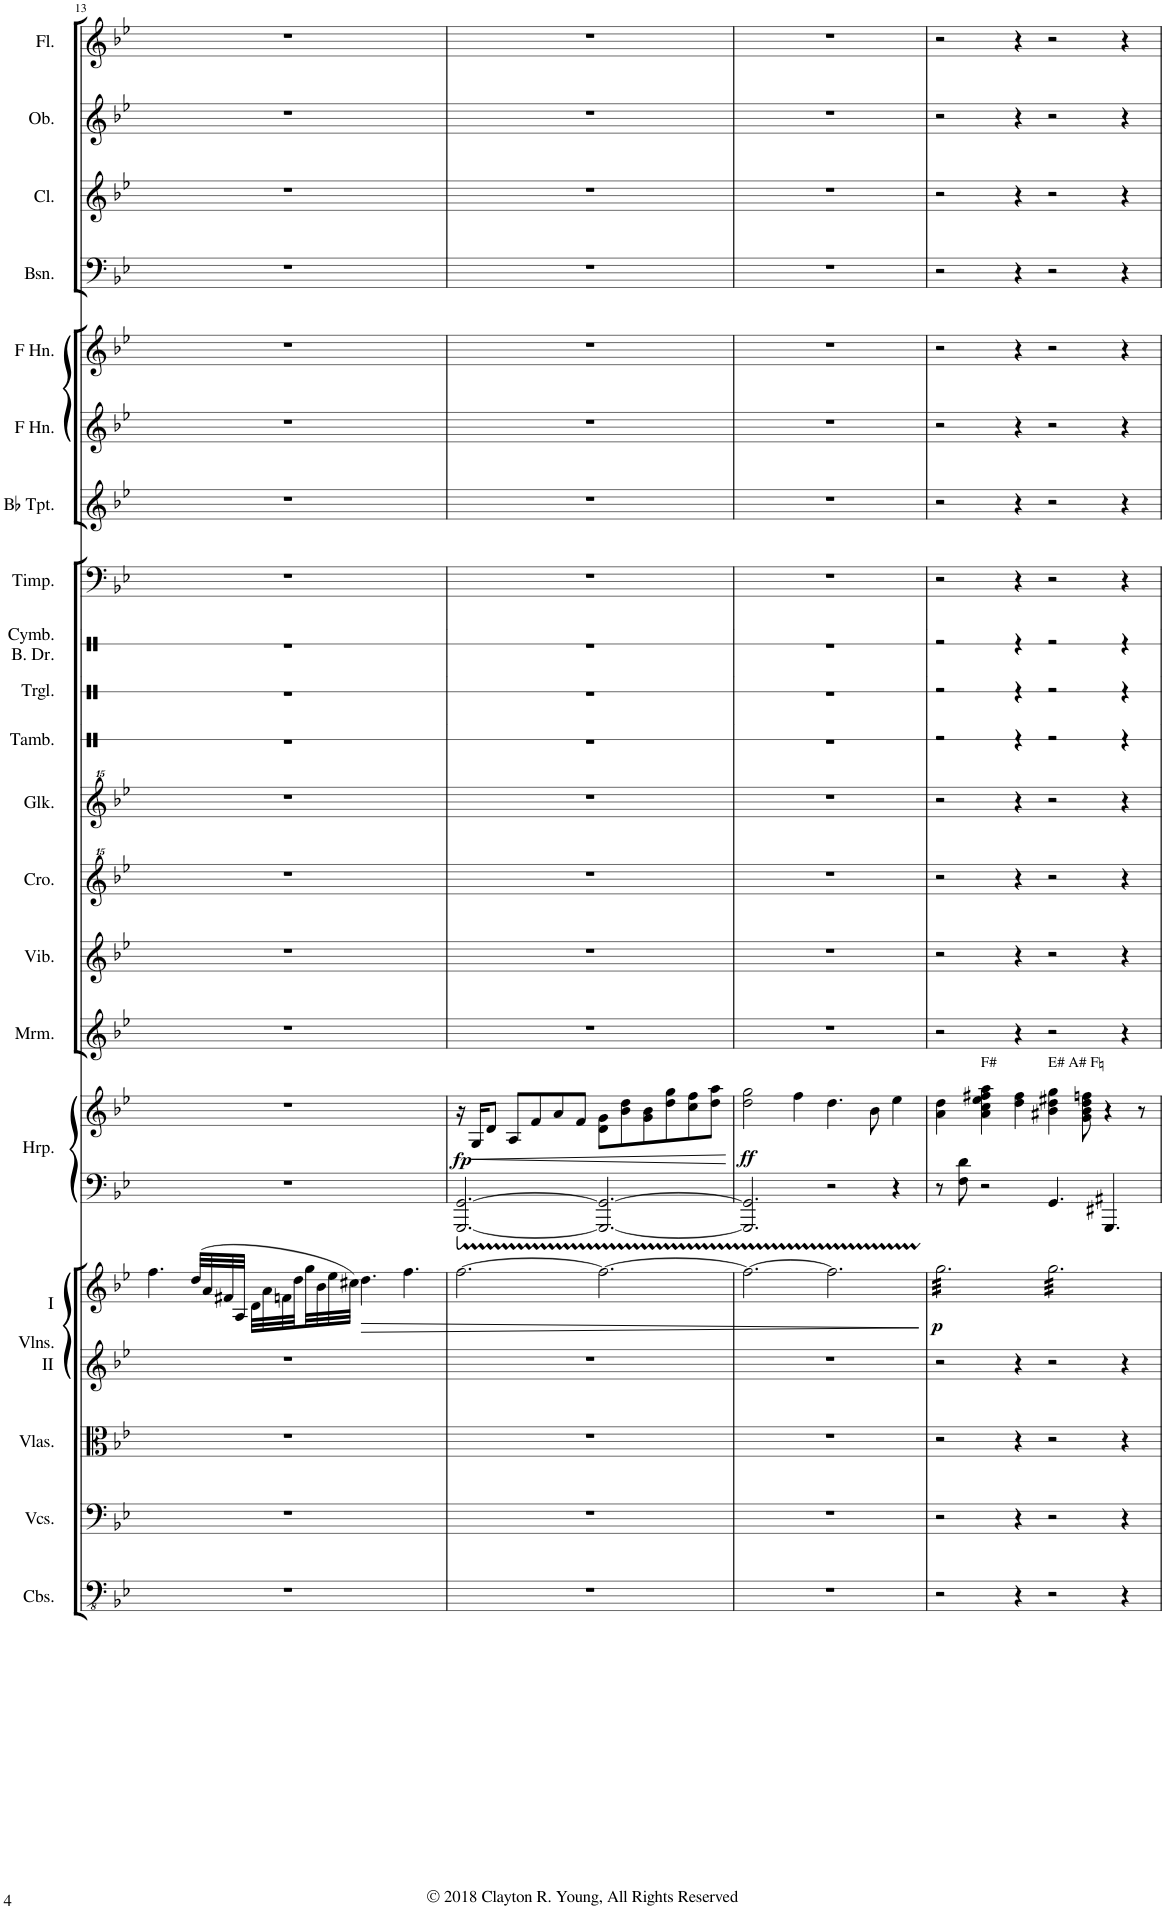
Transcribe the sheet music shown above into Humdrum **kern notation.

**kern	**kern	**kern	**kern	**kern	**dynam	**kern	**kern	**dynam	**kern	**kern	**kern	**kern	**kern	**kern	**kern	**kern	**kern	**kern	**kern	**kern	**kern	**kern	**kern
*part21	*part20	*part19	*part18	*part17	*part17	*part16	*part16	*part16	*part15	*part14	*part13	*part12	*part11	*part10	*part9	*part8	*part7	*part6	*part5	*part4	*part3	*part2	*part1
*staff22	*staff21	*staff20	*staff19	*staff18	*staff18	*staff17	*staff16	*staff16/17	*staff15	*staff14	*staff13	*staff12	*staff11	*staff10	*staff9	*staff8	*staff7	*staff6	*staff5	*staff4	*staff3	*staff2	*staff1
*I"Contrabasses	*I"Violoncellos	*I"Violas	*I"II	*I"I  Violins	*	*I"Harp	*	*	*I"Marimba	*I"Vibraphone	*I"Crotales	*I"Glockenspiel	*I"Tambourine	*I"Triangle	*I"Cymbals &amp; Bass Drum	*I"Timpani	*I"Bb Trumpet	*I"Horn in F	*I"Horn in F	*I"Bassoon	*I"Clarinet	*I"Oboe	*I"Flute
*I'Cbs.	*I'Vcs.	*I'Vlas.	*I'II	*I'I  Vlns.	*	*I'Hrp.	*	*	*I'Mrm.	*I'Vib.	*I'Cro.	*I'Glk.	*I'Tamb.	*I'Trgl.	*I'Cymb. B. Dr.	*I'Timp.	*I'Bb Tpt.	*	*	*I'Bsn.	*I'Cl.	*I'Ob.	*I'Fl.
!!LO:PB:g=z
*clefFv4	*clefF4	*clefC3	*clefG2	*clefG2	*	*clefF4	*clefG2	*	*clefG2	*clefG2	*clefG^^2	*clefG^^2	*clefX	*clefX	*clefX	*clefF4	*clefG2	*clefG2	*clefG2	*clefF4	*clefG2	*clefG2	*clefG2
*	*	*	*	*ITrd1c2	*	*ITrd5c9	*ITrd5c9	*	*	*	*	*	*	*	*	*	*ITrd7c12	*ITrd4c7	*	*	*	*	*
*k[b-e-]	*k[b-e-]	*k[b-e-]	*k[b-e-]	*k[b-e-]	*	*k[b-e-]	*k[b-e-]	*	*k[b-e-]	*k[b-e-]	*k[b-e-]	*k[b-e-]	*k[]	*k[]	*k[]	*k[b-e-]	*k[b-e-]	*k[b-e-]	*k[b-e-]	*k[b-e-]	*k[b-e-]	*k[b-e-]	*k[b-e-]
*M6/4	*M6/4	*M6/4	*M6/4	*M6/4	*	*M6/4	*M6/4	*	*M6/4	*M6/4	*M6/4	*M6/4	*M6/4	*M6/4	*M6/4	*M6/4	*M6/4	*M6/4	*M6/4	*M6/4	*M6/4	*M6/4	*M6/4
=13	=13	=13	=13	=13	=13	=13	=13	=13	=13	=13	=13	=13	=13	=13	=13	=13	=13	=13	=13	=13	=13	=13	=13
1.r	1.r	1.r	1.r	4.ff\	.	1.r	1.r	.	1.r	1.r	1.r	1.r	1.r	1.r	1.r	1.r	1.r	1.r	1.r	1.r	1.r	1.r	1.r
.	.	.	.	(32dd/LLL	.	.	.	.	.	.	.	.	.	.	.	.	.	.	.	.	.	.	.
.	.	.	.	32a/	.	.	.	.	.	.	.	.	.	.	.	.	.	.	.	.	.	.	.
.	.	.	.	32f#X/	.	.	.	.	.	.	.	.	.	.	.	.	.	.	.	.	.	.	.
.	.	.	.	32A/JJJ	.	.	.	.	.	.	.	.	.	.	.	.	.	.	.	.	.	.	.
.	.	.	.	32d\LLL	.	.	.	.	.	.	.	.	.	.	.	.	.	.	.	.	.	.	.
.	.	.	.	32a\	.	.	.	.	.	.	.	.	.	.	.	.	.	.	.	.	.	.	.
.	.	.	.	32fn\	.	.	.	.	.	.	.	.	.	.	.	.	.	.	.	.	.	.	.
.	.	.	.	32dd\	.	.	.	.	.	.	.	.	.	.	.	.	.	.	.	.	.	.	.
.	.	.	.	32gg\	.	.	.	.	.	.	.	.	.	.	.	.	.	.	.	.	.	.	.
.	.	.	.	32b-\	.	.	.	.	.	.	.	.	.	.	.	.	.	.	.	.	.	.	.
.	.	.	.	32ee-\	.	.	.	.	.	.	.	.	.	.	.	.	.	.	.	.	.	.	.
.	.	.	.	32cc#X\JJJ)	.	.	.	.	.	.	.	.	.	.	.	.	.	.	.	.	.	.	.
!	!	!	!	!	!LO:HP:b	!	!	!	!	!	!	!	!	!	!	!	!	!	!	!	!	!	!
.	.	.	.	4.dd\	>	.	.	.	.	.	.	.	.	.	.	.	.	.	.	.	.	.	.
.	.	.	.	4.ff\	.	.	.	.	.	.	.	.	.	.	.	.	.	.	.	.	.	.	.
=14	=14	=14	=14	=14	=14	=14	=14	=14	=14	=14	=14	=14	=14	=14	=14	=14	=14	=14	=14	=14	=14	=14	=14
!	!	!	!	!	!	!	!	!LO:DY:b	!	!	!	!	!	!	!	!	!	!	!	!	!	!	!
1.r	1.r	1.r	1.r	[2.ff\	.	[2.GGG/ [2.GG/	16r	fp	1.r	1.r	1.r	1.r	1.r	1.r	1.r	1.r	1.r	1.r	1.r	1.r	1.r	1.r	1.r
!	!	!	!	!	!	!	!	!LO:HP:b	!	!	!	!	!	!	!	!	!	!	!	!	!	!	!
.	.	.	.	.	.	.	16G/KL	<	.	.	.	.	.	.	.	.	.	.	.	.	.	.	.
.	.	.	.	.	.	.	8d/J	.	.	.	.	.	.	.	.	.	.	.	.	.	.	.	.
.	.	.	.	.	.	.	8A/L	.	.	.	.	.	.	.	.	.	.	.	.	.	.	.	.
.	.	.	.	.	.	.	8f/	.	.	.	.	.	.	.	.	.	.	.	.	.	.	.	.
.	.	.	.	.	.	.	8a/	.	.	.	.	.	.	.	.	.	.	.	.	.	.	.	.
.	.	.	.	.	.	.	8f/J	.	.	.	.	.	.	.	.	.	.	.	.	.	.	.	.
.	.	.	.	2.ff\_	.	2.GGG/_ 2.GG/_	8d\ 8g\L	.	.	.	.	.	.	.	.	.	.	.	.	.	.	.	.
.	.	.	.	.	.	.	8b-\ 8dd\	.	.	.	.	.	.	.	.	.	.	.	.	.	.	.	.
.	.	.	.	.	.	.	8g\ 8b-\	.	.	.	.	.	.	.	.	.	.	.	.	.	.	.	.
.	.	.	.	.	.	.	8dd\ 8gg\	.	.	.	.	.	.	.	.	.	.	.	.	.	.	.	.
.	.	.	.	.	.	.	8cc\ 8ff\	.	.	.	.	.	.	.	.	.	.	.	.	.	.	.	.
.	.	.	.	.	.	.	8dd\ 8aa\J	.	.	.	.	.	.	.	.	.	.	.	.	.	.	.	.
.	.	.	.	.	.	.	.	[	.	.	.	.	.	.	.	.	.	.	.	.	.	.	.
=15	=15	=15	=15	=15	=15	=15	=15	=15	=15	=15	=15	=15	=15	=15	=15	=15	=15	=15	=15	=15	=15	=15	=15
!	!	!	!	!	!	!	!	!LO:DY:b	!	!	!	!	!	!	!	!	!	!	!	!	!	!	!
1.r	1.r	1.r	1.r	2.ff\_	.	2.GGG/] 2.GG/]	2dd\ 2gg\	ff	1.r	1.r	1.r	1.r	1.r	1.r	1.r	1.r	1.r	1.r	1.r	1.r	1.r	1.r	1.r
.	.	.	.	.	.	.	4ff\	.	.	.	.	.	.	.	.	.	.	.	.	.	.	.	.
.	.	.	.	2.ffTTT\]	.	2r	4.dd\	.	.	.	.	.	.	.	.	.	.	.	.	.	.	.	.
.	.	.	.	.	.	.	8b-\	.	.	.	.	.	.	.	.	.	.	.	.	.	.	.	.
.	.	.	.	.	.	4r	4ee-\	.	.	.	.	.	.	.	.	.	.	.	.	.	.	.	.
.	.	.	.	.	]	.	.	.	.	.	.	.	.	.	.	.	.	.	.	.	.	.	.
=16	=16	=16	=16	=16	=16	=16	=16	=16	=16	=16	=16	=16	=16	=16	=16	=16	=16	=16	=16	=16	=16	=16	=16
!	!	!	!	!	!LO:DY:b	!	!	!	!	!	!	!	!	!	!	!	!	!	!	!	!	!	!
*	*	*	*	*tremolo	*	*	*	*	*	*	*	*	*	*	*	*	*	*	*	*	*	*	*
2r	2r	2r	2r	32gg\LLL	p	8r	4a\ 4dd\	.	2r	2r	2r	2r	2r	2r	2r	2r	2r	2r	2r	2r	2r	2r	2r
.	.	.	.	32gg\	.	.	.	.	.	.	.	.	.	.	.	.	.	.	.	.	.	.	.
.	.	.	.	32gg\	.	.	.	.	.	.	.	.	.	.	.	.	.	.	.	.	.	.	.
.	.	.	.	32gg\	.	.	.	.	.	.	.	.	.	.	.	.	.	.	.	.	.	.	.
.	.	.	.	32gg\	.	8F\ 8d\	.	.	.	.	.	.	.	.	.	.	.	.	.	.	.	.	.
.	.	.	.	32gg\	.	.	.	.	.	.	.	.	.	.	.	.	.	.	.	.	.	.	.
.	.	.	.	32gg\	.	.	.	.	.	.	.	.	.	.	.	.	.	.	.	.	.	.	.
.	.	.	.	32gg\	.	.	.	.	.	.	.	.	.	.	.	.	.	.	.	.	.	.	.
!	!	!	!	!	!	!	!LO:TX:a:t=F#	!	!	!	!	!	!	!	!	!	!	!	!	!	!	!	!
.	.	.	.	32gg\	.	2r	4a\ 4cc\ 4ee-\ 4ff#X\ 4aa\	.	.	.	.	.	.	.	.	.	.	.	.	.	.	.	.
.	.	.	.	32gg\	.	.	.	.	.	.	.	.	.	.	.	.	.	.	.	.	.	.	.
.	.	.	.	32gg\	.	.	.	.	.	.	.	.	.	.	.	.	.	.	.	.	.	.	.
.	.	.	.	32gg\	.	.	.	.	.	.	.	.	.	.	.	.	.	.	.	.	.	.	.
.	.	.	.	32gg\	.	.	.	.	.	.	.	.	.	.	.	.	.	.	.	.	.	.	.
.	.	.	.	32gg\	.	.	.	.	.	.	.	.	.	.	.	.	.	.	.	.	.	.	.
.	.	.	.	32gg\	.	.	.	.	.	.	.	.	.	.	.	.	.	.	.	.	.	.	.
.	.	.	.	32gg\	.	.	.	.	.	.	.	.	.	.	.	.	.	.	.	.	.	.	.
4r	4r	4r	4r	32gg\	.	.	4dd\ 4ff#\	.	4r	4r	4r	4r	4r	4r	4r	4r	4r	4r	4r	4r	4r	4r	4r
.	.	.	.	32gg\	.	.	.	.	.	.	.	.	.	.	.	.	.	.	.	.	.	.	.
.	.	.	.	32gg\	.	.	.	.	.	.	.	.	.	.	.	.	.	.	.	.	.	.	.
.	.	.	.	32gg\	.	.	.	.	.	.	.	.	.	.	.	.	.	.	.	.	.	.	.
.	.	.	.	32gg\	.	.	.	.	.	.	.	.	.	.	.	.	.	.	.	.	.	.	.
.	.	.	.	32gg\	.	.	.	.	.	.	.	.	.	.	.	.	.	.	.	.	.	.	.
.	.	.	.	32gg\	.	.	.	.	.	.	.	.	.	.	.	.	.	.	.	.	.	.	.
.	.	.	.	32gg\JJJ	.	.	.	.	.	.	.	.	.	.	.	.	.	.	.	.	.	.	.
!	!	!	!	!	!	!	!LO:TX:a:t=E# A# F♮	!	!	!	!	!	!	!	!	!	!	!	!	!	!	!	!
2r	2r	2r	2r	32gg\LLL	.	4.GG/	4a#X\ 4b-\ 4dd\ 4ee#X\ 4gg\	.	2r	2r	2r	2r	2r	2r	2r	2r	2r	2r	2r	2r	2r	2r	2r
.	.	.	.	32gg\	.	.	.	.	.	.	.	.	.	.	.	.	.	.	.	.	.	.	.
.	.	.	.	32gg\	.	.	.	.	.	.	.	.	.	.	.	.	.	.	.	.	.	.	.
.	.	.	.	32gg\	.	.	.	.	.	.	.	.	.	.	.	.	.	.	.	.	.	.	.
.	.	.	.	32gg\	.	.	.	.	.	.	.	.	.	.	.	.	.	.	.	.	.	.	.
.	.	.	.	32gg\	.	.	.	.	.	.	.	.	.	.	.	.	.	.	.	.	.	.	.
.	.	.	.	32gg\	.	.	.	.	.	.	.	.	.	.	.	.	.	.	.	.	.	.	.
.	.	.	.	32gg\	.	.	.	.	.	.	.	.	.	.	.	.	.	.	.	.	.	.	.
.	.	.	.	32gg\	.	.	8g\ 8b-\ 8dd\ 8ffn\	.	.	.	.	.	.	.	.	.	.	.	.	.	.	.	.
.	.	.	.	32gg\	.	.	.	.	.	.	.	.	.	.	.	.	.	.	.	.	.	.	.
.	.	.	.	32gg\	.	.	.	.	.	.	.	.	.	.	.	.	.	.	.	.	.	.	.
.	.	.	.	32gg\	.	.	.	.	.	.	.	.	.	.	.	.	.	.	.	.	.	.	.
.	.	.	.	32gg\	.	4.GGG/ 4.EE#X/ 4.AA#X/	4r	.	.	.	.	.	.	.	.	.	.	.	.	.	.	.	.
.	.	.	.	32gg\	.	.	.	.	.	.	.	.	.	.	.	.	.	.	.	.	.	.	.
.	.	.	.	32gg\	.	.	.	.	.	.	.	.	.	.	.	.	.	.	.	.	.	.	.
.	.	.	.	32gg\	.	.	.	.	.	.	.	.	.	.	.	.	.	.	.	.	.	.	.
4r	4r	4r	4r	32gg\	.	.	.	.	4r	4r	4r	4r	4r	4r	4r	4r	4r	4r	4r	4r	4r	4r	4r
.	.	.	.	32gg\	.	.	.	.	.	.	.	.	.	.	.	.	.	.	.	.	.	.	.
.	.	.	.	32gg\	.	.	.	.	.	.	.	.	.	.	.	.	.	.	.	.	.	.	.
.	.	.	.	32gg\	.	.	.	.	.	.	.	.	.	.	.	.	.	.	.	.	.	.	.
.	.	.	.	32gg\	.	.	8r	.	.	.	.	.	.	.	.	.	.	.	.	.	.	.	.
.	.	.	.	32gg\	.	.	.	.	.	.	.	.	.	.	.	.	.	.	.	.	.	.	.
.	.	.	.	32gg\	.	.	.	.	.	.	.	.	.	.	.	.	.	.	.	.	.	.	.
.	.	.	.	32gg\JJJ	.	.	.	.	.	.	.	.	.	.	.	.	.	.	.	.	.	.	.
*	*	*	*	*Xtremolo	*	*	*	*	*	*	*	*	*	*	*	*	*	*	*	*	*	*	*
=	=	=	=	=	=	=	=	=	=	=	=	=	=	=	=	=	=	=	=	=	=	=	=
*-	*-	*-	*-	*-	*-	*-	*-	*-	*-	*-	*-	*-	*-	*-	*-	*-	*-	*-	*-	*-	*-	*-	*-
